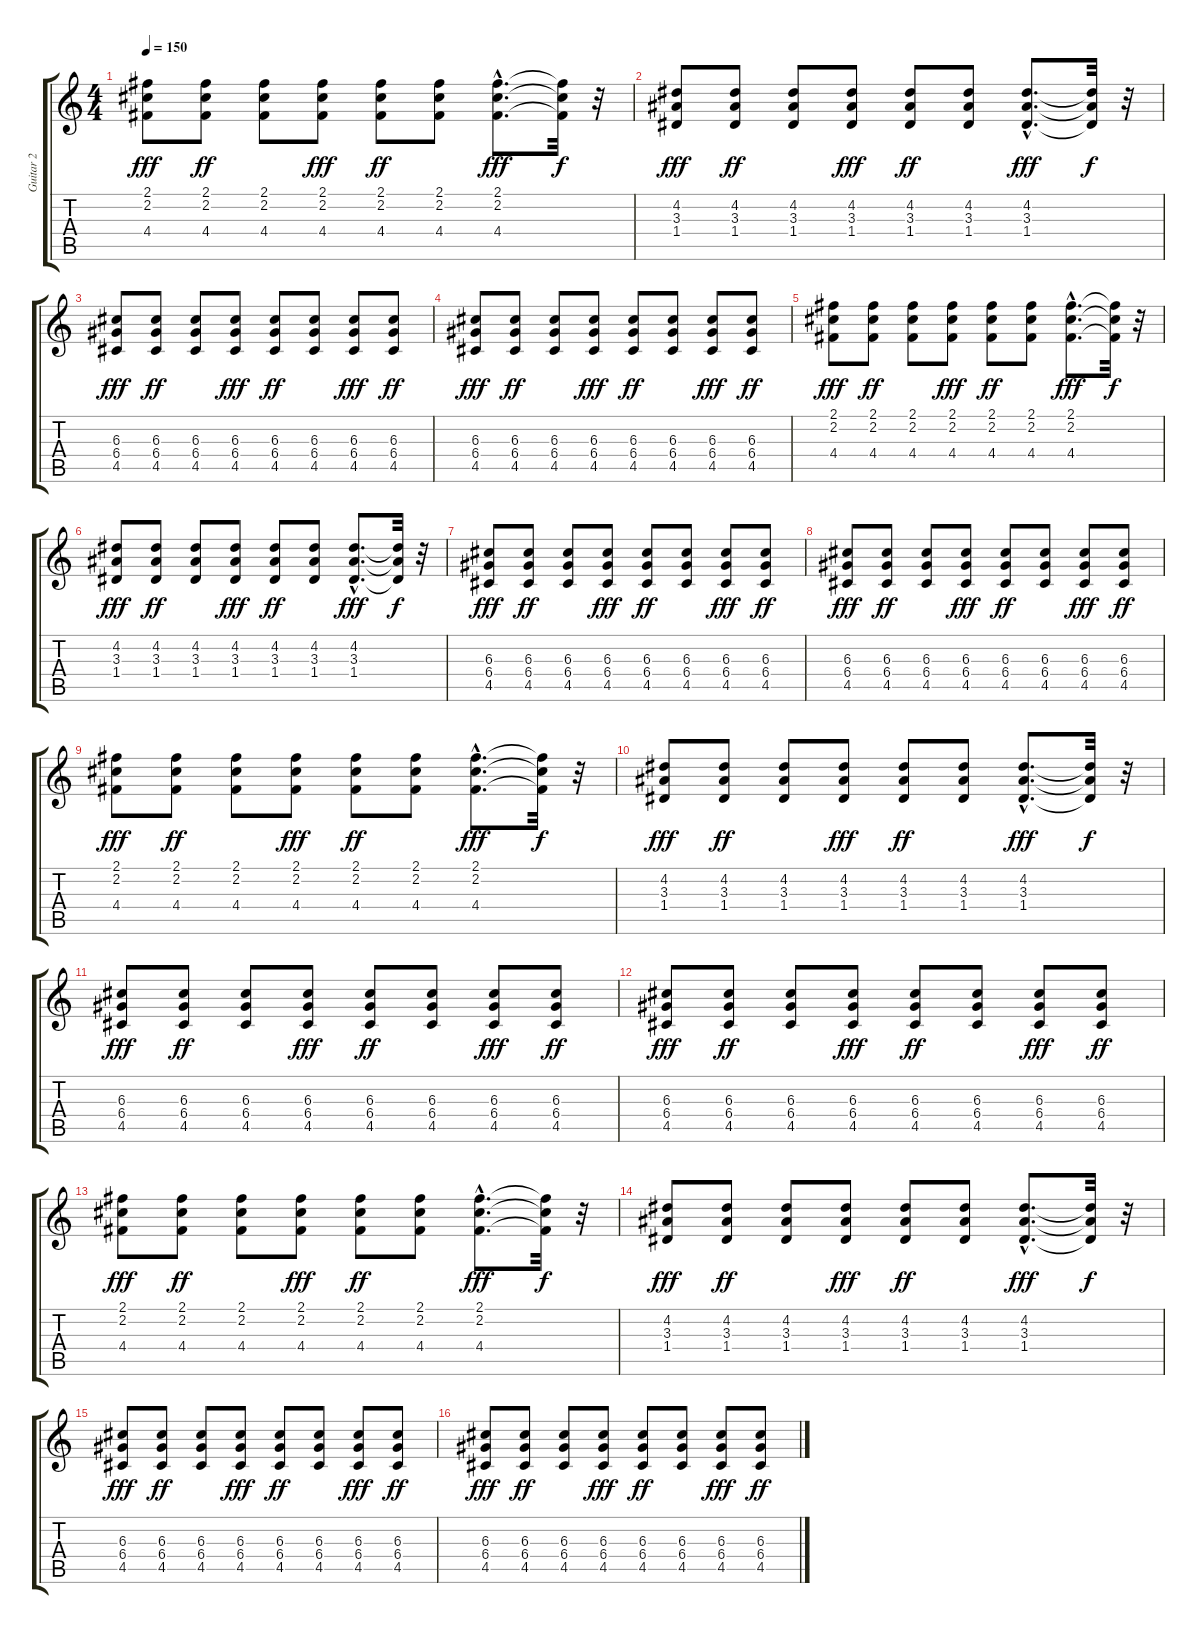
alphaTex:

\track ("Guitar 2" "Guitar 2") {instrument overdrivenguitar}
\staff {score tabs}
\tuning (E4 B3 G3 D3 A2 E2) {hide}
\ts (4 4)
\tempo 150
\clef g2
\ks c
(2.1 2.2 4.4).8{dy fff} (2.1 2.2 4.4).8{dy ff} (2.1 2.2 4.4).8 (2.1 2.2 4.4).8{dy fff} (2.1 2.2 4.4).8{dy ff} (2.1 2.2 4.4).8 (2.1{hac} 2.2{hac} 4.4{hac}).8{d dy fff} (2.1{t} 2.2{t} 4.4{t}).32{dy f} r.32 |
(4.2 3.3 1.4).8{dy fff} (4.2 3.3 1.4).8{dy ff} (4.2 3.3 1.4).8 (4.2 3.3 1.4).8{dy fff} (4.2 3.3 1.4).8{dy ff} (4.2 3.3 1.4).8 (4.2{hac} 3.3{hac} 1.4{hac}).8{d dy fff} (4.2{t} 3.3{t} 1.4{t}).32{dy f} r.32 |
(6.3 6.4 4.5).8{dy fff} (6.3 6.4 4.5).8{dy ff} (6.3 6.4 4.5).8 (6.3 6.4 4.5).8{dy fff} (6.3 6.4 4.5).8{dy ff} (6.3 6.4 4.5).8 (6.3 6.4 4.5).8{dy fff} (6.3 6.4 4.5).8{dy ff} |
(6.3 6.4 4.5).8{dy fff} (6.3 6.4 4.5).8{dy ff} (6.3 6.4 4.5).8 (6.3 6.4 4.5).8{dy fff} (6.3 6.4 4.5).8{dy ff} (6.3 6.4 4.5).8 (6.3 6.4 4.5).8{dy fff} (6.3 6.4 4.5).8{dy ff} |
(2.1 2.2 4.4).8{dy fff} (2.1 2.2 4.4).8{dy ff} (2.1 2.2 4.4).8 (2.1 2.2 4.4).8{dy fff} (2.1 2.2 4.4).8{dy ff} (2.1 2.2 4.4).8 (2.1{hac} 2.2{hac} 4.4{hac}).8{d dy fff} (2.1{t} 2.2{t} 4.4{t}).32{dy f} r.32 |
(4.2 3.3 1.4).8{dy fff} (4.2 3.3 1.4).8{dy ff} (4.2 3.3 1.4).8 (4.2 3.3 1.4).8{dy fff} (4.2 3.3 1.4).8{dy ff} (4.2 3.3 1.4).8 (4.2{hac} 3.3{hac} 1.4{hac}).8{d dy fff} (4.2{t} 3.3{t} 1.4{t}).32{dy f} r.32 |
(6.3 6.4 4.5).8{dy fff} (6.3 6.4 4.5).8{dy ff} (6.3 6.4 4.5).8 (6.3 6.4 4.5).8{dy fff} (6.3 6.4 4.5).8{dy ff} (6.3 6.4 4.5).8 (6.3 6.4 4.5).8{dy fff} (6.3 6.4 4.5).8{dy ff} |
(6.3 6.4 4.5).8{dy fff} (6.3 6.4 4.5).8{dy ff} (6.3 6.4 4.5).8 (6.3 6.4 4.5).8{dy fff} (6.3 6.4 4.5).8{dy ff} (6.3 6.4 4.5).8 (6.3 6.4 4.5).8{dy fff} (6.3 6.4 4.5).8{dy ff} |
(2.1 2.2 4.4).8{dy fff} (2.1 2.2 4.4).8{dy ff} (2.1 2.2 4.4).8 (2.1 2.2 4.4).8{dy fff} (2.1 2.2 4.4).8{dy ff} (2.1 2.2 4.4).8 (2.1{hac} 2.2{hac} 4.4{hac}).8{d dy fff} (2.1{t} 2.2{t} 4.4{t}).32{dy f} r.32 |
(4.2 3.3 1.4).8{dy fff} (4.2 3.3 1.4).8{dy ff} (4.2 3.3 1.4).8 (4.2 3.3 1.4).8{dy fff} (4.2 3.3 1.4).8{dy ff} (4.2 3.3 1.4).8 (4.2{hac} 3.3{hac} 1.4{hac}).8{d dy fff} (4.2{t} 3.3{t} 1.4{t}).32{dy f} r.32 |
(6.3 6.4 4.5).8{dy fff} (6.3 6.4 4.5).8{dy ff} (6.3 6.4 4.5).8 (6.3 6.4 4.5).8{dy fff} (6.3 6.4 4.5).8{dy ff} (6.3 6.4 4.5).8 (6.3 6.4 4.5).8{dy fff} (6.3 6.4 4.5).8{dy ff} |
(6.3 6.4 4.5).8{dy fff} (6.3 6.4 4.5).8{dy ff} (6.3 6.4 4.5).8 (6.3 6.4 4.5).8{dy fff} (6.3 6.4 4.5).8{dy ff} (6.3 6.4 4.5).8 (6.3 6.4 4.5).8{dy fff} (6.3 6.4 4.5).8{dy ff} |
(2.1 2.2 4.4).8{dy fff} (2.1 2.2 4.4).8{dy ff} (2.1 2.2 4.4).8 (2.1 2.2 4.4).8{dy fff} (2.1 2.2 4.4).8{dy ff} (2.1 2.2 4.4).8 (2.1{hac} 2.2{hac} 4.4{hac}).8{d dy fff} (2.1{t} 2.2{t} 4.4{t}).32{dy f} r.32 |
(4.2 3.3 1.4).8{dy fff} (4.2 3.3 1.4).8{dy ff} (4.2 3.3 1.4).8 (4.2 3.3 1.4).8{dy fff} (4.2 3.3 1.4).8{dy ff} (4.2 3.3 1.4).8 (4.2{hac} 3.3{hac} 1.4{hac}).8{d dy fff} (4.2{t} 3.3{t} 1.4{t}).32{dy f} r.32 |
(6.3 6.4 4.5).8{dy fff} (6.3 6.4 4.5).8{dy ff} (6.3 6.4 4.5).8 (6.3 6.4 4.5).8{dy fff} (6.3 6.4 4.5).8{dy ff} (6.3 6.4 4.5).8 (6.3 6.4 4.5).8{dy fff} (6.3 6.4 4.5).8{dy ff} |
(6.3 6.4 4.5).8{dy fff} (6.3 6.4 4.5).8{dy ff} (6.3 6.4 4.5).8 (6.3 6.4 4.5).8{dy fff} (6.3 6.4 4.5).8{dy ff} (6.3 6.4 4.5).8 (6.3 6.4 4.5).8{dy fff} (6.3 6.4 4.5).8{dy ff}
